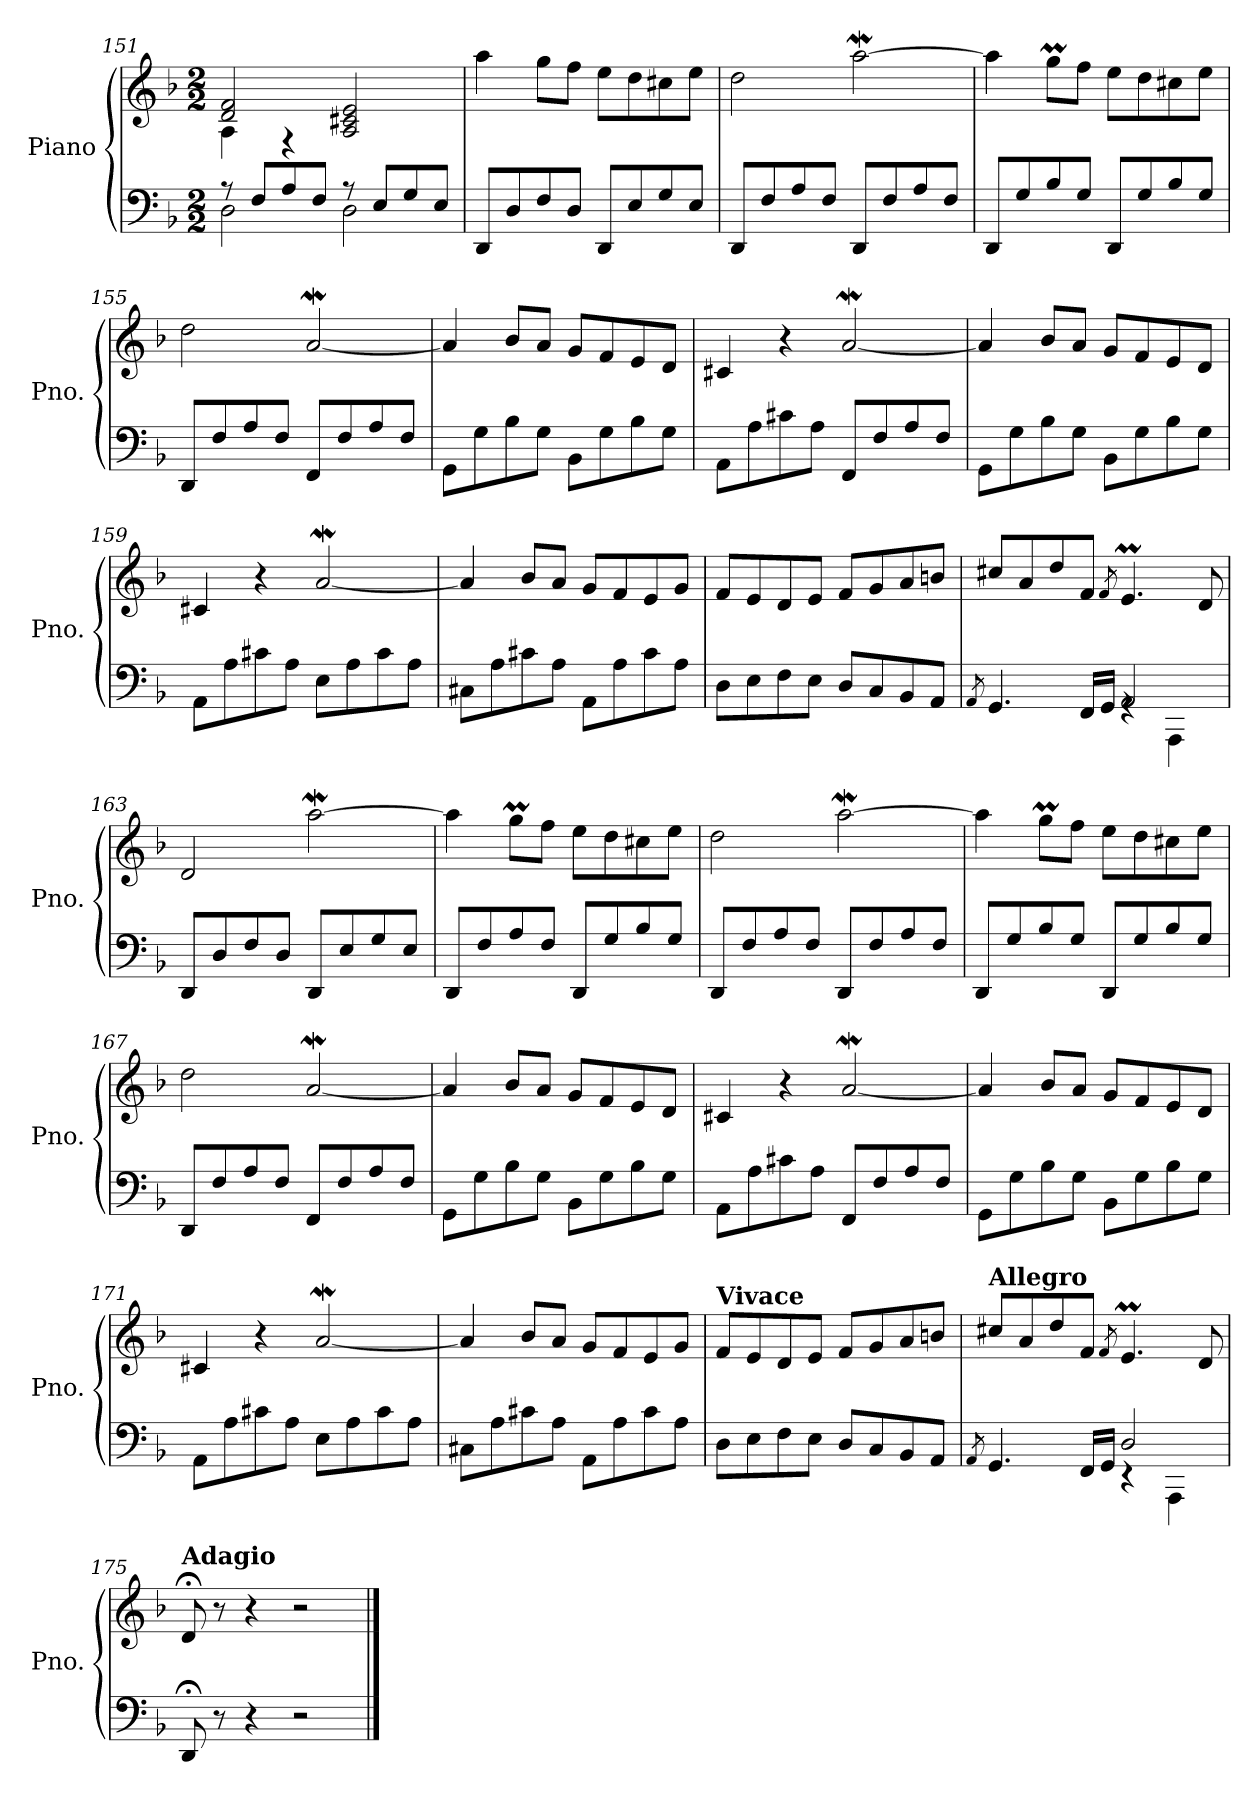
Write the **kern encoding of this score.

**kern	**kern
*part1	*part1
*staff2	*staff1
*I"Piano	*
*I'Pno.	*
*clefF4	*clefG2
*k[b-]	*k[b-]
*M2/2	*M2/2
=151	=151
*^	*^
8r	2D\	2d/ 2f/	4A\
8F/L	.	.	.
8A/	.	.	4r
8F/J	.	.	.
8r	2D\	2A/ 2c#X/ 2e/	2reyy
8E/L	.	.	.
8G/	.	.	.
8E/J	.	.	.
*v	*v	*	*
*	*v	*v
=152	=152
8DD/L	4aa\
8D/	.
8F/	8gg\L
8D/J	8ff\J
8DD/L	8ee\L
8E/	8dd\
8G/	8cc#X\
8E/J	8ee\J
=153	=153
8DD/L	2dd\
8F/	.
8A/	.
8F/J	.
8DD/L	[2aaW\
8F/	.
8A/	.
8F/J	.
=154	=154
8DD/L	4aa\]
8G/	.
8B-/	8ggM\L
8G/J	8ff\J
8DD/L	8ee\L
8G/	8dd\
8B-/	8cc#X\
8G/J	8ee\J
!!LO:LB:g=z
=155	=155
8DD/L	2dd\
8F/	.
8A/	.
8F/J	.
8FF/L	[2aW/
8F/	.
8A/	.
8F/J	.
=156	=156
8GG\L	4a/]
8G\	.
8B-\	8b-/L
8G\J	8a/J
8BB-\L	8g/L
8G\	8f/
8B-\	8e/
8G\J	8d/J
=157	=157
8AA\L	4c#X/
8A\	.
8c#X\	4r
8A\J	.
8FF/L	[2aW/
8F/	.
8A/	.
8F/J	.
=158	=158
8GG\L	4a/]
8G\	.
8B-\	8b-/L
8G\J	8a/J
8BB-\L	8g/L
8G\	8f/
8B-\	8e/
8G\J	8d/J
=159	=159
8AA\L	4c#X/
8A\	.
8c#X\	4r
8A\J	.
8E\L	[2aW/
8A\	.
8c#\	.
8A\J	.
!!LO:LB:g=z
=160	=160
8C#X\L	4a/]
8A\	.
8c#X\	8b-/L
8A\J	8a/J
8AA\L	8g/L
8A\	8f/
8c#\	8e/
8A\J	8g/J
=161	=161
8D\L	8f/L
8E\	8e/
8F\	8d/
8E\J	8e/J
8D/L	8f/L
8C/	8g/
8BB-/	8a/
8AA/J	8bn/J
=162	=162
8qAA/	.
*^	*
4.GG/	2rCCyy	8cc#X/L
.	.	8a/
.	.	8dd/
16FF/LL	.	8f/J
16GG/JJ	.	.
.	.	8qf/
2AA/	4rGG	4.em/
.	4AAA\	.
.	.	8d/
*v	*v	*
=163	=163
8DD/L	2d/
8D/	.
8F/	.
8D/J	.
8DD/L	[2aaW\
8E/	.
8G/	.
8E/J	.
=164	=164
8DD/L	4aa\]
8F/	.
8A/	8ggM\L
8F/J	8ff\J
8DD/L	8ee\L
8G/	8dd\
8B-/	8cc#X\
8G/J	8ee\J
!!LO:PB:g=z
=165	=165
8DD/L	2dd\
8F/	.
8A/	.
8F/J	.
8DD/L	[2aaW\
8F/	.
8A/	.
8F/J	.
=166	=166
8DD/L	4aa\]
8G/	.
8B-/	8ggM\L
8G/J	8ff\J
8DD/L	8ee\L
8G/	8dd\
8B-/	8cc#X\
8G/J	8ee\J
=167	=167
8DD/L	2dd\
8F/	.
8A/	.
8F/J	.
8FF/L	[2aW/
8F/	.
8A/	.
8F/J	.
=168	=168
8GG\L	4a/]
8G\	.
8B-\	8b-/L
8G\J	8a/J
8BB-\L	8g/L
8G\	8f/
8B-\	8e/
8G\J	8d/J
=169	=169
8AA\L	4c#X/
8A\	.
8c#X\	4r
8A\J	.
8FF/L	[2aW/
8F/	.
8A/	.
8F/J	.
!!LO:LB:g=z
=170	=170
8GG\L	4a/]
8G\	.
8B-\	8b-/L
8G\J	8a/J
8BB-\L	8g/L
8G\	8f/
8B-\	8e/
8G\J	8d/J
=171	=171
8AA\L	4c#X/
8A\	.
8c#X\	4r
8A\J	.
8E\L	[2aW/
8A\	.
8c#\	.
8A\J	.
=172	=172
8C#X\L	4a/]
8A\	.
8c#X\	8b-/L
8A\J	8a/J
8AA\L	8g/L
8A\	8f/
8c#\	8e/
8A\J	8g/J
=173	=173
!	!LO:TX:a:B:t=Vivace
8D\L	8f/L
8E\	8e/
8F\	8d/
8E\J	8e/J
8D/L	8f/L
8C/	8g/
8BB-/	8a/
8AA/J	8bn/J
=174	=174
8qAA/	.
*^	*
!	!	!LO:TX:a:B:t=Allegro
4.GG/	2rEEyy	8cc#X/L
.	.	8a/
.	.	8dd/
16FF/LL	.	8f/J
16GG/JJ	.	.
.	.	8qf/
2D/	4rEE	4.em/
.	4AAA\	.
.	.	8d/
*v	*v	*
!!LO:LB:g=z
=175	=175
!	!LO:TX:a:B:t=Adagio
8DD;</	8d;</
8r	8r
4r	4r
2r	2r
==	==
*-	*-
